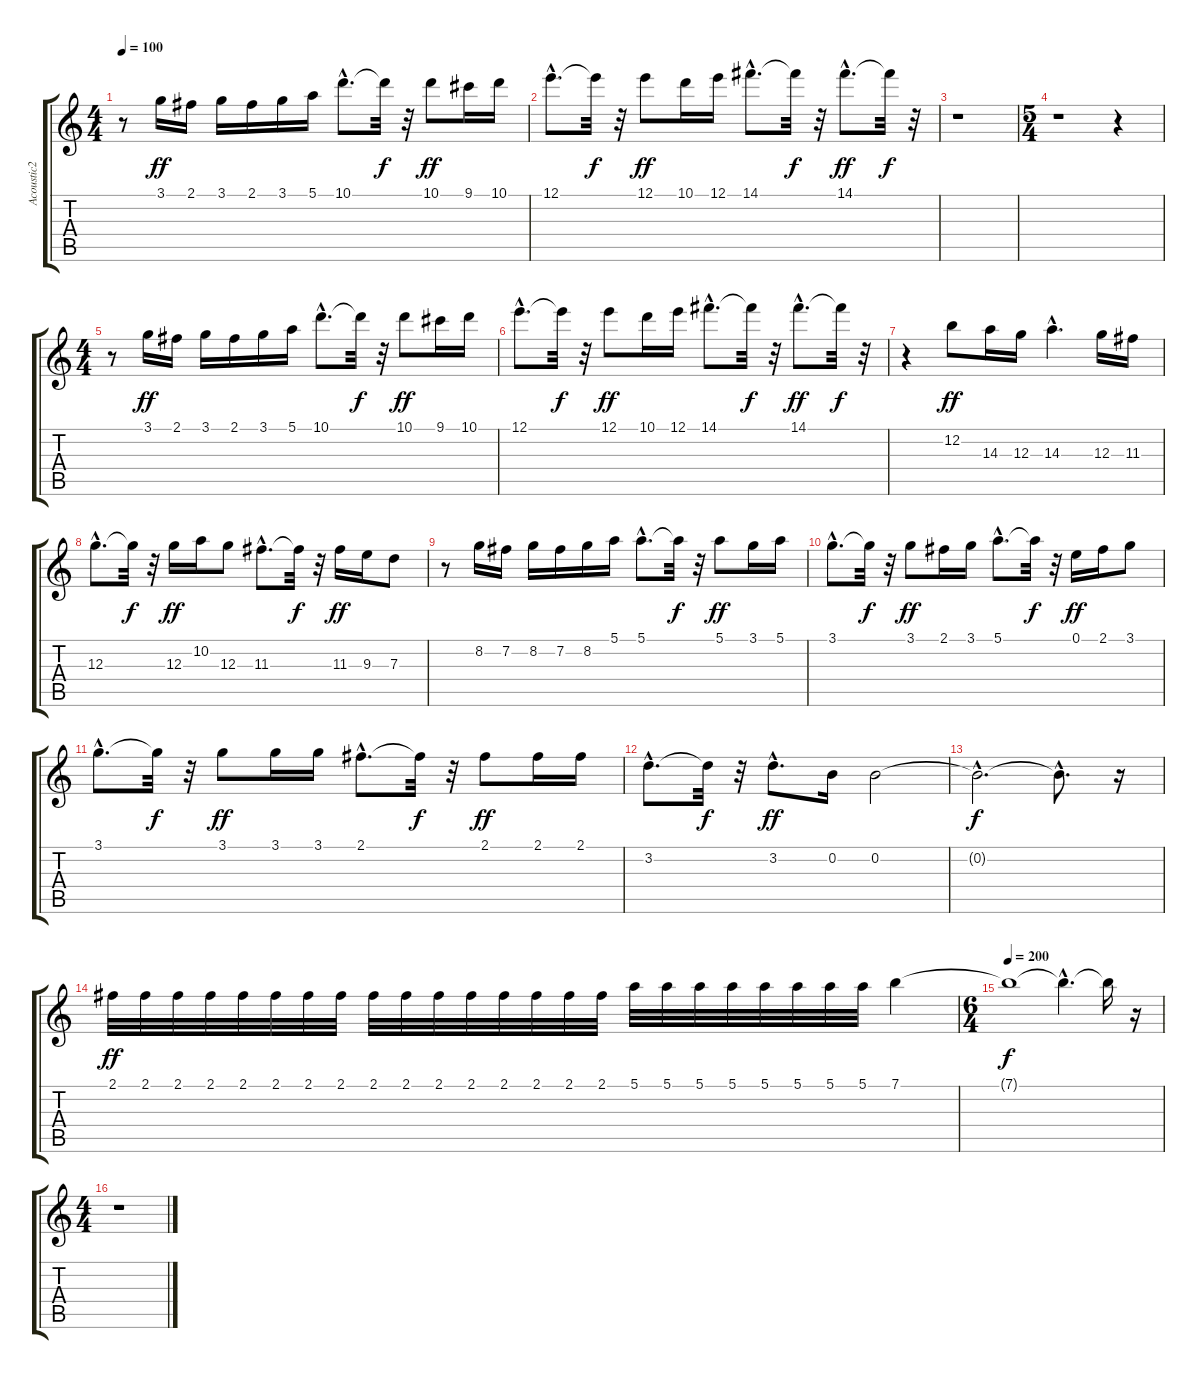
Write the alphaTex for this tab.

\track ("Acoustic2" "Acoustic2") {instrument acousticguitarsteel}
\staff {score tabs}
\tuning (E4 B3 G3 D3 A2 E2) {hide}
\ts (4 4)
\tempo 100
\clef g2
\ks c
r.8{dy ff} 3.1.16 2.1.16 3.1.16 2.1.16 3.1.16 5.1.16 10.1{hac}.8{d} 10.1{t}.32{dy f} r.32 10.1.8{dy ff} 9.1.16 10.1.16 |
12.1{hac}.8{d} 12.1{t}.32{dy f} r.32 12.1.8{dy ff} 10.1.16 12.1.16 14.1{hac}.8{d} 14.1{t}.32{dy f} r.32 14.1{hac}.8{d dy ff} 14.1{t}.32{dy f} r.32 |
r.1 |
\ts (5 4)
r.1 r.4 |
\ts (4 4)
r.8 3.1.16{dy ff} 2.1.16 3.1.16 2.1.16 3.1.16 5.1.16 10.1{hac}.8{d} 10.1{t}.32{dy f} r.32 10.1.8{dy ff} 9.1.16 10.1.16 |
12.1{hac}.8{d} 12.1{t}.32{dy f} r.32 12.1.8{dy ff} 10.1.16 12.1.16 14.1{hac}.8{d} 14.1{t}.32{dy f} r.32 14.1{hac}.8{d dy ff} 14.1{t}.32{dy f} r.32 |
r.4 12.2.8{dy ff} 14.3.16 12.3.16 14.3{hac}.4{d} 12.3.16 11.3.16 |
12.3{hac}.8{d} 12.3{t}.32{dy f} r.32 12.3.16{dy ff} 10.2.16 12.3.8 11.3{hac}.8{d} 11.3{t}.32{dy f} r.32 11.3.16{dy ff} 9.3.16 7.3.8 |
r.8 8.2.16 7.2.16 8.2.16 7.2.16 8.2.16 5.1.16 5.1{hac}.8{d} 5.1{t}.32{dy f} r.32 5.1.8{dy ff} 3.1.16 5.1.16 |
3.1{hac}.8{d} 3.1{t}.32{dy f} r.32 3.1.8{dy ff} 2.1.16 3.1.16 5.1{hac}.8{d} 5.1{t}.32{dy f} r.32 0.1.16{dy ff} 2.1.16 3.1.8 |
3.1{hac}.8{d} 3.1{t}.32{dy f} r.32 3.1.8{dy ff} 3.1.16 3.1.16 2.1{hac}.8{d} 2.1{t}.32{dy f} r.32 2.1.8{dy ff} 2.1.16 2.1.16 |
3.2{hac}.8{d} 3.2{t}.32{dy f} r.32 3.2{hac}.8{d dy ff} 0.2.16 0.2.2 |
0.2{hac t}.2{d dy f} 0.2{hac t}.8{d} r.16 |
2.1.32{dy ff} 2.1.32 2.1.32 2.1.32 2.1.32 2.1.32 2.1.32 2.1.32 2.1.32 2.1.32 2.1.32 2.1.32 2.1.32 2.1.32 2.1.32 2.1.32 5.1.32 5.1.32 5.1.32 5.1.32 5.1.32 5.1.32 5.1.32 5.1.32 7.1.4 |
\ts (6 4)
\tempo 200
7.1{t}.1{dy f} 7.1{hac t}.4{d} 7.1{t}.16 r.16 |
\ts (4 4)
r.1
